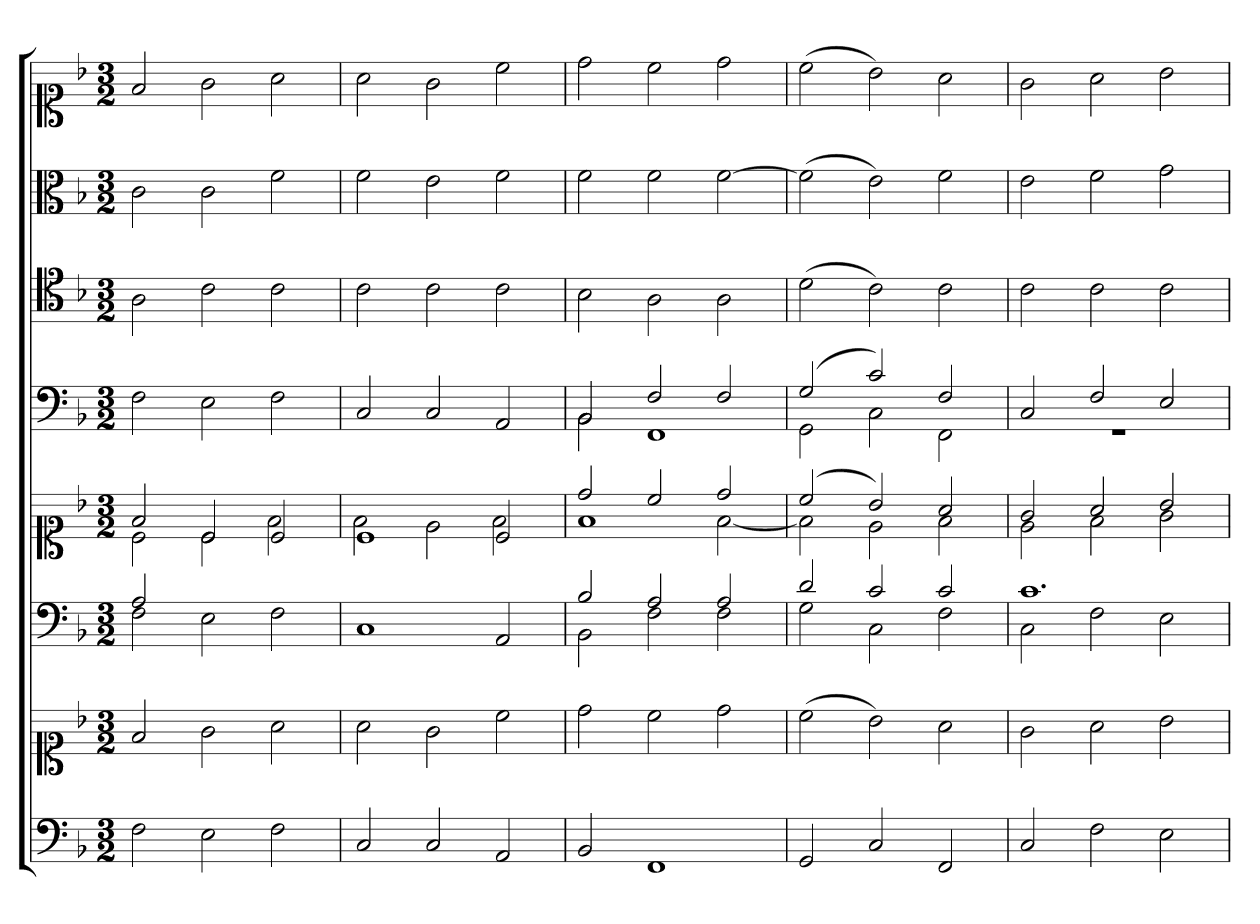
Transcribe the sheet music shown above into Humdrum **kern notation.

**kern	**kern	**kern	**kern	**kern	**kern	**kern	**kern
*part6	*part6	*part5	*part5	*part4	*part3	*part2	*part1
*staff8	*staff7	*staff6	*staff5	*staff4	*staff3	*staff2	*staff1
*clefF4	*clefC1	*clefF4	*clefC1	*clefF4	*clefC4	*clefC3	*clefC1
*k[b-]	*k[b-]	*k[b-]	*k[b-]	*k[b-]	*k[b-]	*k[b-]	*k[b-]
*F:	*F:	*F:	*F:	*F:	*F:	*F:	*F:
*M3/2	*M3/2	*M3/2	*M3/2	*M3/2	*M3/2	*M3/2	*M3/2
=1	=1	=1	=1	=1	=1	=1	=1
*	*	*^	*^	*	*	*	*
2F	2f	2A	2F	2f	2c	2F	2A	2c	2f
2E	2g	2ryy	2E	2c	2c	2E	2c	2c	2g
2F	2a	2ryy	2F	2c	2f	2F	2c	2f	2a
*	*	*v	*v	*	*	*	*	*	*
=2	=2	=2	=2	=2	=2	=2	=2	=2
2C	2a	1C	1c	2f	2C	2c	2f	2a
2C	2g	.	.	2e	2C	2c	2e	2g
2AA	2cc	2AA	2c	2f	2AA	2c	2f	2cc
=3	=3	=3	=3	=3	=3	=3	=3	=3
*	*	*^	*	*	*^	*	*	*
2BB-	2dd	2B-	2BB-	2dd	1f	2BB-	2BB-	2B-	2f	2dd
1FF	2cc	2A	2F	2cc	.	2F	1FF	2A	2f	2cc
.	2dd	2A	2F	2dd	[2f	2F	.	2A	[2f	2dd
=4	=4	=4	=4	=4	=4	=4	=4	=4	=4	=4
2GG	(2cc	2d	2G	(2cc	2f]	(2G	2GG	(2d	(2f]	(2cc
2C	2b-)	2c	2C	2b-)	2e	2c)	2C	2c)	2e)	2b-)
2FF	2a	2c	2F	2a	2f	2F	2FF	2c	2f	2a
=5	=5	=5	=5	=5	=5	=5	=5	=5	=5	=5
2C	2g	1.c	2C	2g	2e	2C	1.r	2c	2e	2g
2F	2a	.	2F	2a	2f	2F	.	2c	2f	2a
2E	2b-	.	2E	2b-	2g	2E	.	2c	2g	2b-
*	*	*v	*v	*	*	*v	*v	*	*	*
*	*	*	*v	*v	*	*	*	*
=	=	=	=	=	=	=	=
*-	*-	*-	*-	*-	*-	*-	*-
